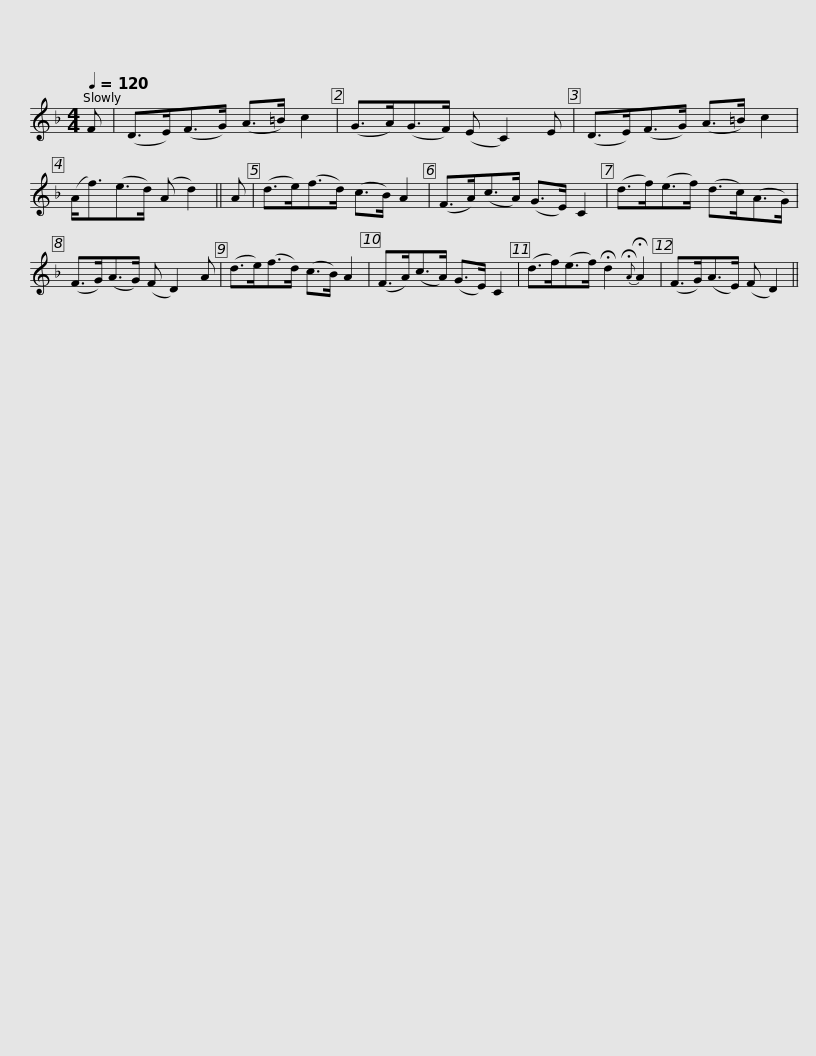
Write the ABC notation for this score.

X:1
L:1/8
Q:1/4=120
M:4/4
I:linebreak $
K:Dmin
V:1 treble
V:1
 F | (D>E)(F>G) (A>=B) c2 | (G>A)(G>F) (E C2) E | (D>E)(F>G) (A>=B) c2 | (A<f)(e>d) (A d2) || %5
 A |$ (d>e)(f>d) (c>B) A2 | (F>A)(c>A) (G>E) C2 | (d>f)(e>f) (d>c)(A>G) | (F>G)(A>G) (F D2) A | %10
 (d>e)(f>d) (c>B) A2 |$ (F>A)(c>A) (G>E) C2 | (d>f)(e>f) !fermata!d2{!fermata!A} !fermata!A2 | (F>G)(A>E) (F D2) || %14
